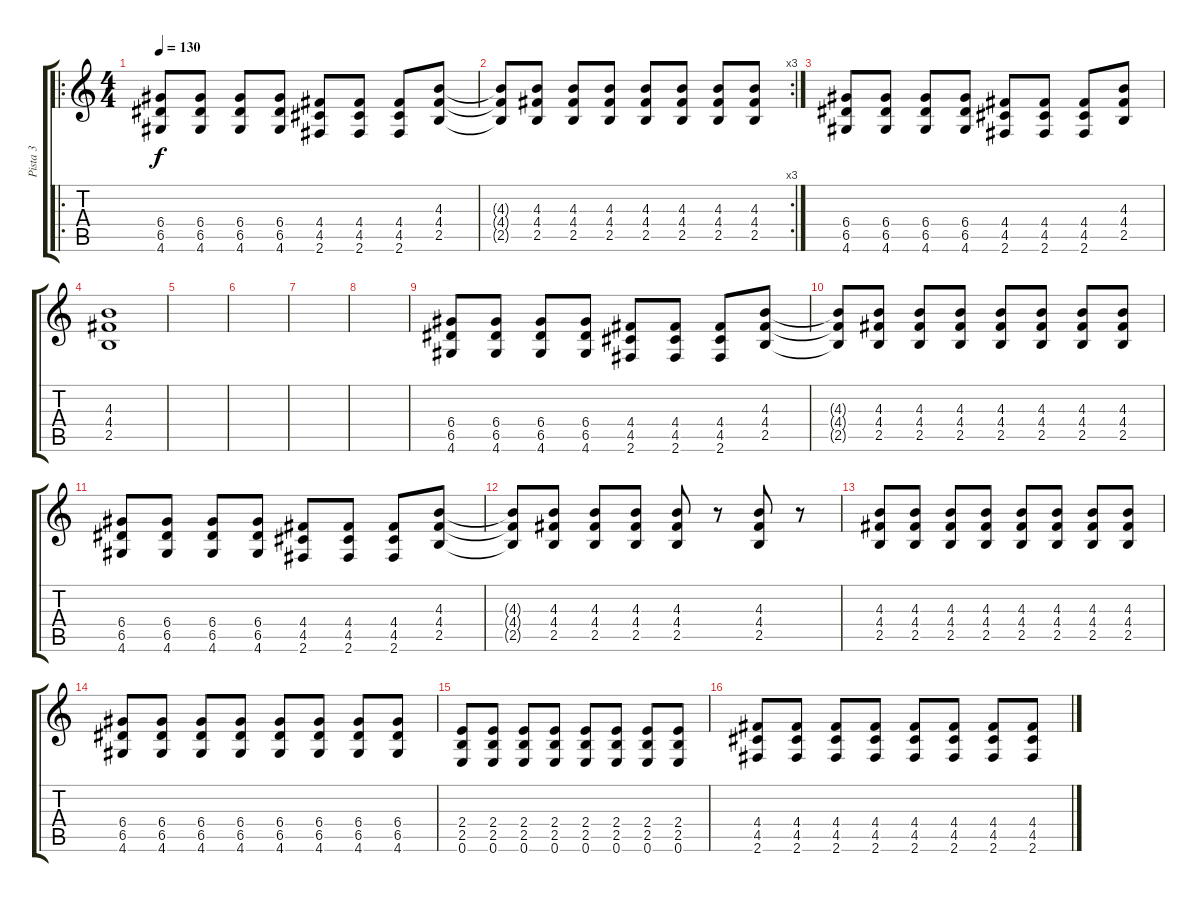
\track ("Pista 3" "Pista 3") {instrument distortionguitar}
\staff {score tabs}
\tuning (E4 B3 G3 D3 A2 E2) {hide}
\ro
\ts (4 4)
\tempo 130
\clef g2
\ks c
(6.4 6.5 4.6).8{dy f} (6.4 6.5 4.6).8 (6.4 6.5 4.6).8 (6.4 6.5 4.6).8 (4.4 4.5 2.6).8 (4.4 4.5 2.6).8 (4.4 4.5 2.6).8 (4.3 4.4 2.5).8 |
\rc 3
(4.3{t} 4.4{t} 2.5{t}).8 (4.3 4.4 2.5).8 (4.3 4.4 2.5).8 (4.3 4.4 2.5).8 (4.3 4.4 2.5).8 (4.3 4.4 2.5).8 (4.3 4.4 2.5).8 (4.3 4.4 2.5).8 |
(6.4 6.5 4.6).8 (6.4 6.5 4.6).8 (6.4 6.5 4.6).8 (6.4 6.5 4.6).8 (4.4 4.5 2.6).8 (4.4 4.5 2.6).8 (4.4 4.5 2.6).8 (4.3 4.4 2.5).8 |
(4.3 4.4 2.5).1 |
|
|
|
|
(6.4 6.5 4.6).8{volume 11} (6.4 6.5 4.6).8 (6.4 6.5 4.6).8 (6.4 6.5 4.6).8 (4.4 4.5 2.6).8 (4.4 4.5 2.6).8 (4.4 4.5 2.6).8 (4.3 4.4 2.5).8 |
(4.3{t} 4.4{t} 2.5{t}).8 (4.3 4.4 2.5).8 (4.3 4.4 2.5).8 (4.3 4.4 2.5).8 (4.3 4.4 2.5).8 (4.3 4.4 2.5).8 (4.3 4.4 2.5).8 (4.3 4.4 2.5).8 |
(6.4 6.5 4.6).8 (6.4 6.5 4.6).8 (6.4 6.5 4.6).8 (6.4 6.5 4.6).8 (4.4 4.5 2.6).8 (4.4 4.5 2.6).8 (4.4 4.5 2.6).8 (4.3 4.4 2.5).8 |
(4.3{t} 4.4{t} 2.5{t}).8 (4.3 4.4 2.5).8 (4.3 4.4 2.5).8 (4.3 4.4 2.5).8 (4.3 4.4 2.5).8 r.8 (4.3 4.4 2.5).8 r.8 |
(4.3 4.4 2.5).8{volume 13} (4.3 4.4 2.5).8 (4.3 4.4 2.5).8 (4.3 4.4 2.5).8 (4.3 4.4 2.5).8 (4.3 4.4 2.5).8 (4.3 4.4 2.5).8 (4.3 4.4 2.5).8 |
(6.4 6.5 4.6).8 (6.4 6.5 4.6).8 (6.4 6.5 4.6).8 (6.4 6.5 4.6).8 (6.4 6.5 4.6).8 (6.4 6.5 4.6).8 (6.4 6.5 4.6).8 (6.4 6.5 4.6).8 |
(2.4 2.5 0.6).8 (2.4 2.5 0.6).8 (2.4 2.5 0.6).8 (2.4 2.5 0.6).8 (2.4 2.5 0.6).8 (2.4 2.5 0.6).8 (2.4 2.5 0.6).8 (2.4 2.5 0.6).8 |
(4.4 4.5 2.6).8 (4.4 4.5 2.6).8 (4.4 4.5 2.6).8 (4.4 4.5 2.6).8 (4.4 4.5 2.6).8 (4.4 4.5 2.6).8 (4.4 4.5 2.6).8 (4.4 4.5 2.6).8
